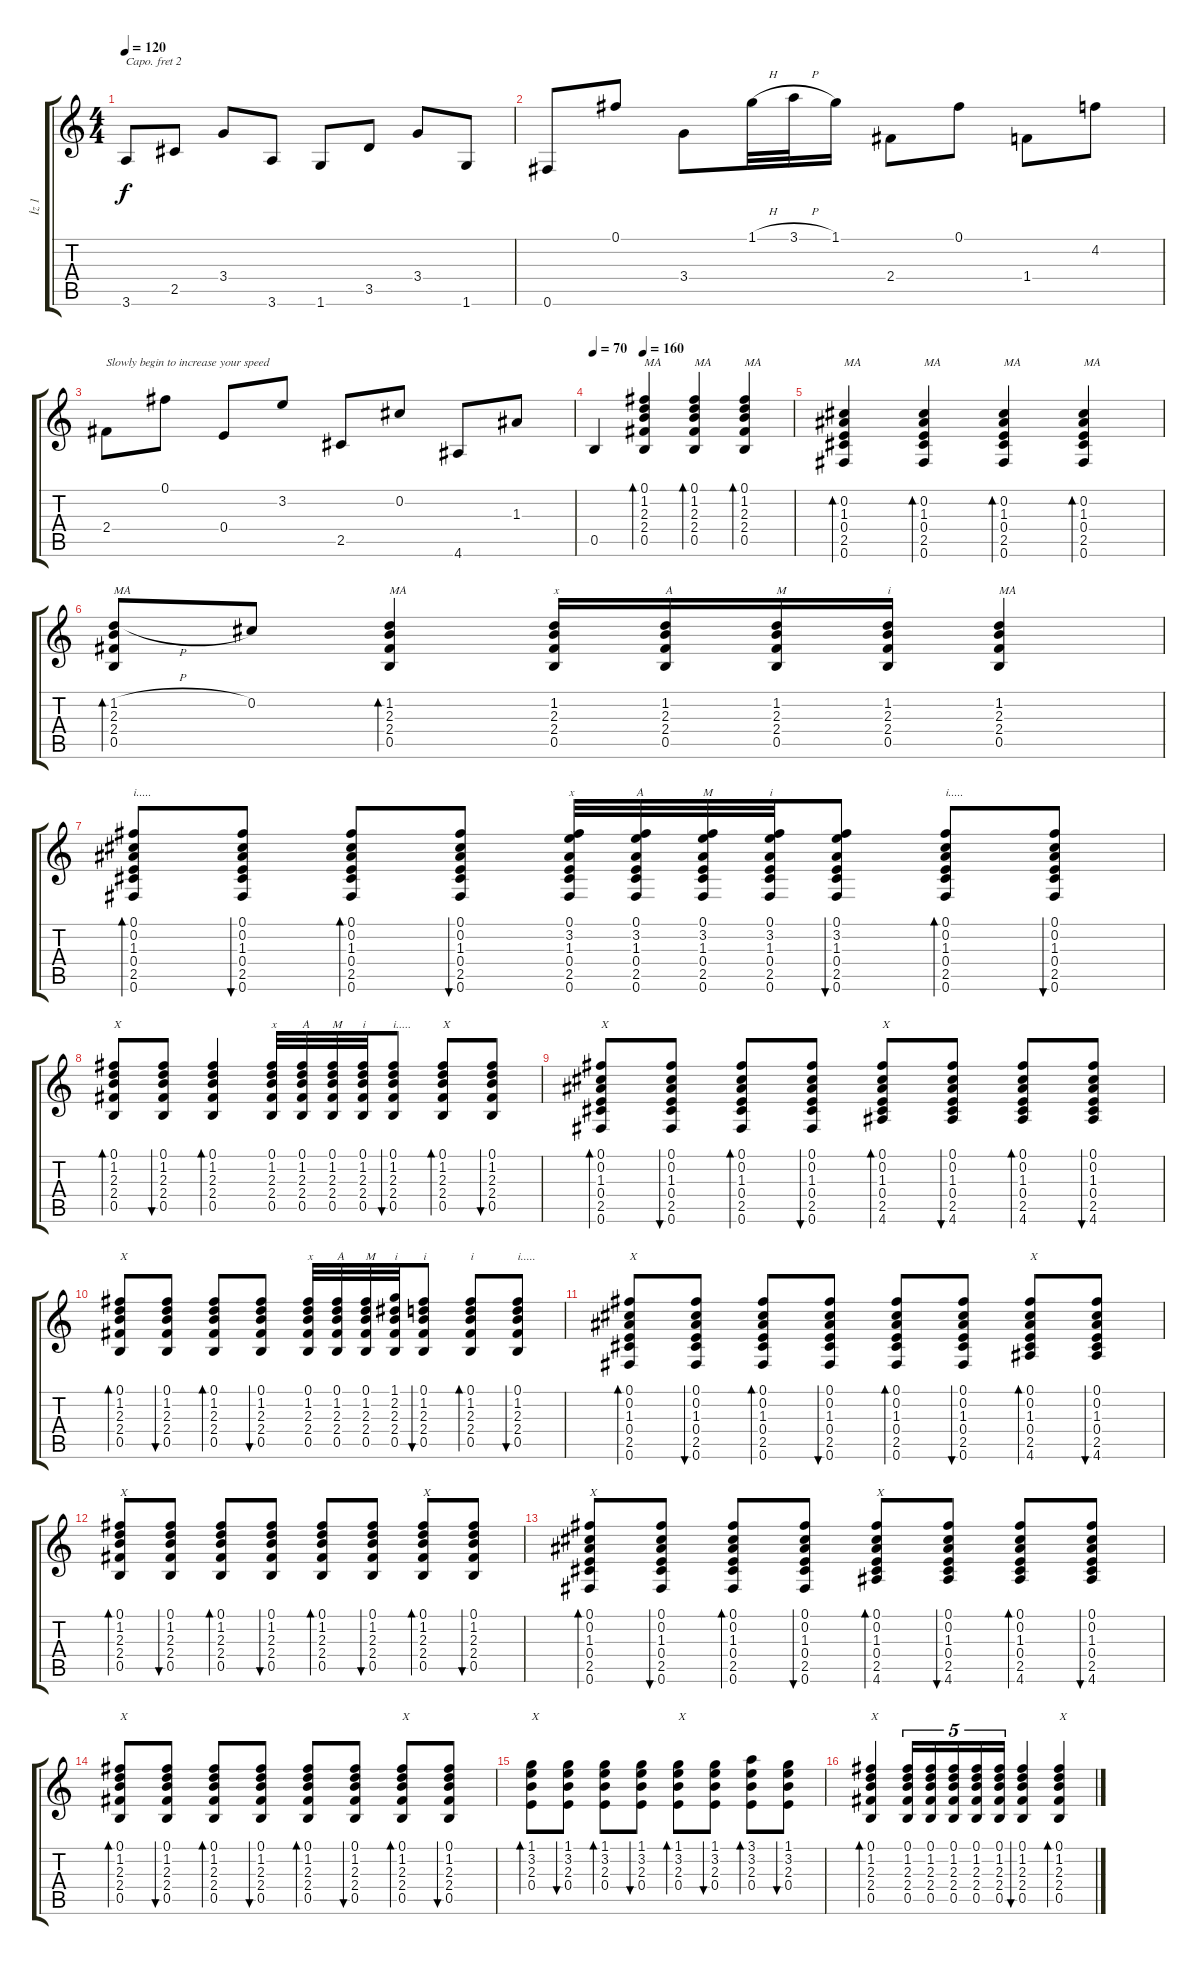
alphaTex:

\track ("İz 1" "İz 1") {instrument acousticguitarnylon}
\staff {score tabs}
\capo 2
\tuning (E4 B3 G3 D3 A2 E2) {hide}
\ts (4 4)
\tempo 120
\clef g2
\ks c
3.6.8{dy f} 2.5.8 3.4.8 3.6.8 1.6.8 3.5.8 3.4.8 1.6.8 |
0.6.8 0.1.8 3.4.8 1.1{h}.32 3.1{h}.32 1.1.16 2.4.8 0.1.8 1.4.8 4.2.8 |
2.4.8{txt "Slowly begin to increase your speed"} 0.1.8 0.4.8 3.2.8 2.5.8 0.2.8 4.6.8 1.3.8 |
\tempo 70
\tempo (160 0.25)
0.5.4 (0.1 1.2 2.3 2.4 0.5).4{bd 60 txt "MA"} (0.1 1.2 2.3 2.4 0.5).4{bd 60 txt "MA"} (0.1 1.2 2.3 2.4 0.5).4{bd 60 txt "MA"} |
(0.2 1.3 0.4 2.5 0.6).4{bd 60 txt "MA"} (0.2 1.3 0.4 2.5 0.6).4{bd 60 txt "MA"} (0.2 1.3 0.4 2.5 0.6).4{bd 60 txt "MA"} (0.2 1.3 0.4 2.5 0.6).4{bd 60 txt "MA"} |
(1.2{h} 2.3 2.4 0.5).8{bd 60 txt "MA"} 0.2.8 (1.2 2.3 2.4 0.5).4{bd 60 txt "MA"} (1.2 2.3 2.4 0.5).16{txt "x"} (1.2 2.3 2.4 0.5).16{txt "A"} (1.2 2.3 2.4 0.5).16{txt "M"} (1.2 2.3 2.4 0.5).16{txt "i"} (1.2 2.3 2.4 0.5).4{txt "MA"} |
(0.1 0.2 1.3 0.4 2.5 0.6).8{bd 60 txt "i....."} (0.1 0.2 1.3 0.4 2.5 0.6).8{bu 60} (0.1 0.2 1.3 0.4 2.5 0.6).8{bd 60} (0.1 0.2 1.3 0.4 2.5 0.6).8{bu 60} (0.1 3.2 1.3 0.4 2.5 0.6).32{txt "x"} (0.1 3.2 1.3 0.4 2.5 0.6).32{txt "A"} (0.1 3.2 1.3 0.4 2.5 0.6).32{txt "M"} (0.1 3.2 1.3 0.4 2.5 0.6).32{txt "i"} (0.1 3.2 1.3 0.4 2.5 0.6).8{bu 60} (0.1 0.2 1.3 0.4 2.5 0.6).8{bd 60 txt "i....."} (0.1 0.2 1.3 0.4 2.5 0.6).8{bu 60} |
(0.1 1.2 2.3 2.4 0.5).8{bd 60 txt "X"} (0.1 1.2 2.3 2.4 0.5).8{bu 60} (0.1 1.2 2.3 2.4 0.5).4{bd 60} (0.1 1.2 2.3 2.4 0.5).32{txt "x"} (0.1 1.2 2.3 2.4 0.5).32{txt "A"} (0.1 1.2 2.3 2.4 0.5).32{txt "M"} (0.1 1.2 2.3 2.4 0.5).32{txt "i"} (0.1 1.2 2.3 2.4 0.5).8{bu 60 txt "i....."} (0.1 1.2 2.3 2.4 0.5).8{bd 60 txt "X"} (0.1 1.2 2.3 2.4 0.5).8{bu 60} |
(0.1 0.2 1.3 0.4 2.5 0.6).8{bd 60 txt "X"} (0.1 0.2 1.3 0.4 2.5 0.6).8{bu 60} (0.1 0.2 1.3 0.4 2.5 0.6).8{bd 60} (0.1 0.2 1.3 0.4 2.5 0.6).8{bu 60} (0.1 0.2 1.3 0.4 2.5 4.6).8{bd 60 txt "X"} (0.1 0.2 1.3 0.4 2.5 4.6).8{bu 60} (0.1 0.2 1.3 0.4 2.5 4.6).8{bd 60} (0.1 0.2 1.3 0.4 2.5 4.6).8{bu 60} |
(0.1 1.2 2.3 2.4 0.5).8{bd 60 txt "X"} (0.1 1.2 2.3 2.4 0.5).8{bu 60} (0.1 1.2 2.3 2.4 0.5).8{bd 60} (0.1 1.2 2.3 2.4 0.5).8{bu 60} (0.1 1.2 2.3 2.4 0.5).32{txt "x"} (0.1 1.2 2.3 2.4 0.5).32{txt "A"} (0.1 1.2 2.3 2.4 0.5).32{txt "M"} (1.1 2.2 2.3 2.4 0.5).32{txt "i"} (0.1 1.2 2.3 2.4 0.5).8{bu 60 txt "i"} (0.1 1.2 2.3 2.4 0.5).8{bd 60 txt "i"} (0.1 1.2 2.3 2.4 0.5).8{bu 60 txt "i....."} |
(0.1 0.2 1.3 0.4 2.5 0.6).8{bd 60 txt "X"} (0.1 0.2 1.3 0.4 2.5 0.6).8{bu 60} (0.1 0.2 1.3 0.4 2.5 0.6).8{bd 60} (0.1 0.2 1.3 0.4 2.5 0.6).8{bu 60} (0.1 0.2 1.3 0.4 2.5 0.6).8{bd 60} (0.1 0.2 1.3 0.4 2.5 0.6).8{bu 60} (0.1 0.2 1.3 0.4 2.5 4.6).8{bd 60 txt "X"} (0.1 0.2 1.3 0.4 2.5 4.6).8{bu 60} |
(0.1 1.2 2.3 2.4 0.5).8{bd 60 txt "X"} (0.1 1.2 2.3 2.4 0.5).8{bu 60} (0.1 1.2 2.3 2.4 0.5).8{bd 60} (0.1 1.2 2.3 2.4 0.5).8{bu 60} (0.1 1.2 2.3 2.4 0.5).8{bd 60} (0.1 1.2 2.3 2.4 0.5).8{bu 60} (0.1 1.2 2.3 2.4 0.5).8{bd 60 txt "X"} (0.1 1.2 2.3 2.4 0.5).8{bu 60} |
(0.1 0.2 1.3 0.4 2.5 0.6).8{bd 60 txt "X"} (0.1 0.2 1.3 0.4 2.5 0.6).8{bu 60} (0.1 0.2 1.3 0.4 2.5 0.6).8{bd 60} (0.1 0.2 1.3 0.4 2.5 0.6).8{bu 60} (0.1 0.2 1.3 0.4 2.5 4.6).8{bd 60 txt "X"} (0.1 0.2 1.3 0.4 2.5 4.6).8{bu 60} (0.1 0.2 1.3 0.4 2.5 4.6).8{bd 60} (0.1 0.2 1.3 0.4 2.5 4.6).8{bu 60} |
(0.1 1.2 2.3 2.4 0.5).8{bd 60 txt "X"} (0.1 1.2 2.3 2.4 0.5).8{bu 60} (0.1 1.2 2.3 2.4 0.5).8{bd 60} (0.1 1.2 2.3 2.4 0.5).8{bu 60} (0.1 1.2 2.3 2.4 0.5).8{bd 60} (0.1 1.2 2.3 2.4 0.5).8{bu 60} (0.1 1.2 2.3 2.4 0.5).8{bd 60 txt "X"} (0.1 1.2 2.3 2.4 0.5).8{bu 60} |
(1.1 3.2 2.3 0.4).8{bd 60 txt "X"} (1.1 3.2 2.3 0.4).8{bu 60} (1.1 3.2 2.3 0.4).8{bd 60} (1.1 3.2 2.3 0.4).8{bu 60} (1.1 3.2 2.3 0.4).8{bd 60 txt "X"} (1.1 3.2 2.3 0.4).8{bu 60} (3.1 3.2 2.3 0.4).8{bd 60} (1.1 3.2 2.3 0.4).8{bu 60} |
(0.1 1.2 2.3 2.4 0.5).4{bd 60 txt "X"} (0.1 1.2 2.3 2.4 0.5).16{tu (5 4)} (0.1 1.2 2.3 2.4 0.5).16{tu (5 4)} (0.1 1.2 2.3 2.4 0.5).16{tu (5 4)} (0.1 1.2 2.3 2.4 0.5).16{tu (5 4)} (0.1 1.2 2.3 2.4 0.5).16{tu (5 4)} (0.1 1.2 2.3 2.4 0.5).4{bu 60} (0.1 1.2 2.3 2.4 0.5).4{bd 60 txt "X"}
